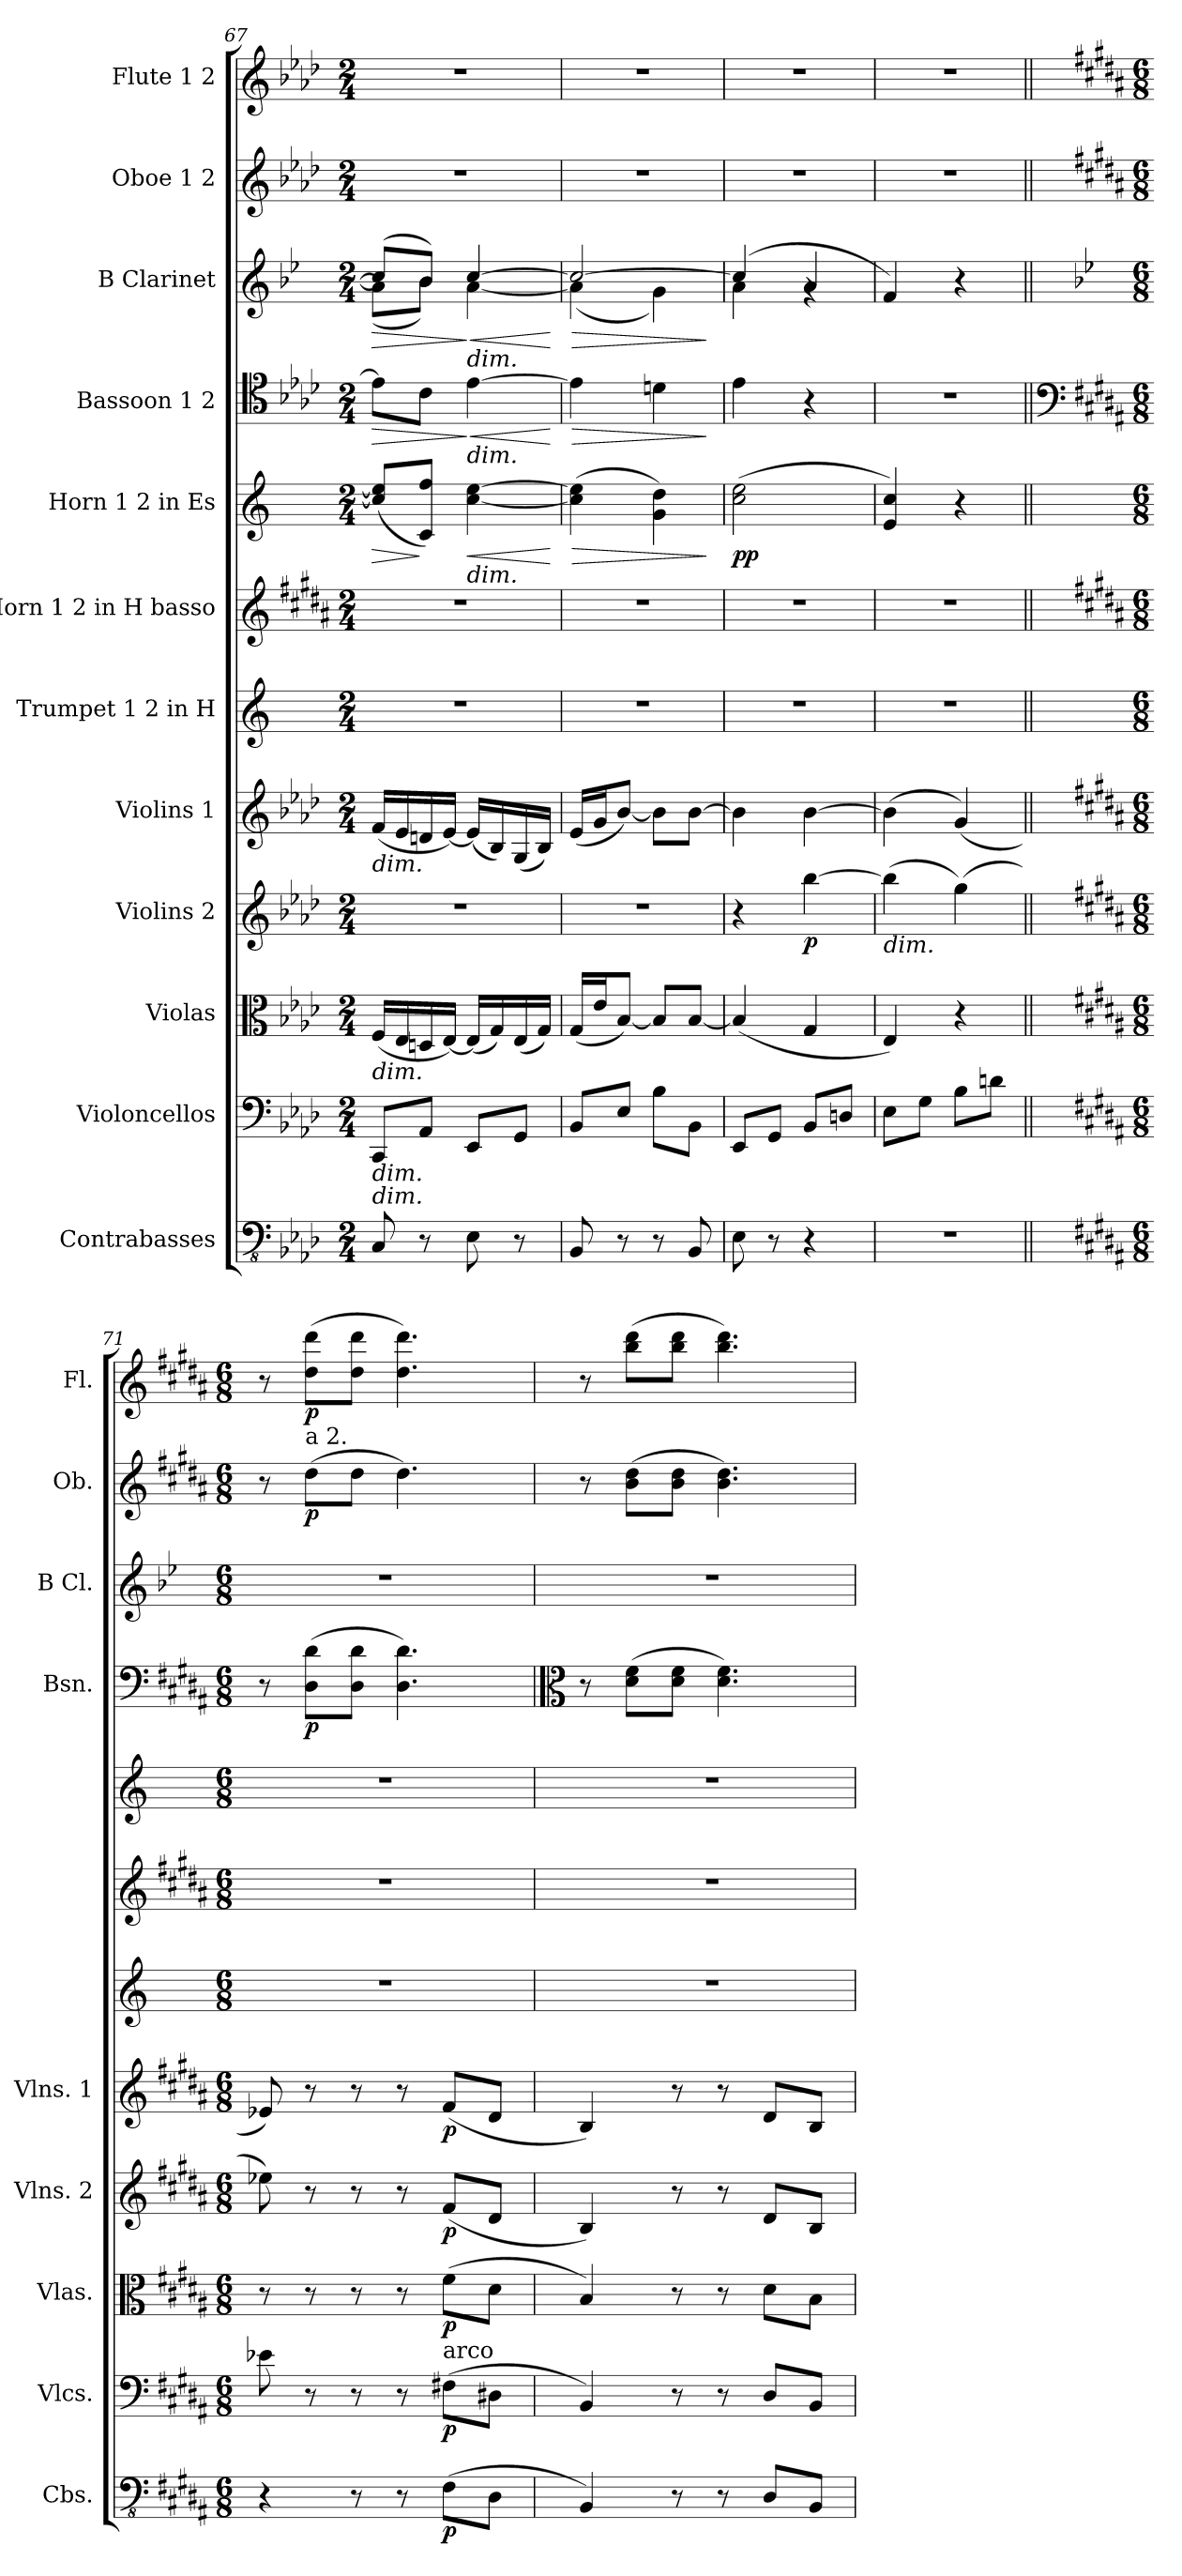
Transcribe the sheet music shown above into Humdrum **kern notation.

**kern	**dynam	**kern	**dynam	**kern	**dynam	**kern	**dynam	**kern	**dynam	**kern	**kern	**kern	**dynam	**kern	**dynam	**kern	**dynam	**kern	**dynam	**kern	**dynam
*part12	*part12	*part11	*part11	*part10	*part10	*part9	*part9	*part8	*part8	*part7	*part6	*part5	*part5	*part4	*part4	*part3	*part3	*part2	*part2	*part1	*part1
*staff12	*staff12	*staff11	*staff11	*staff10	*staff10	*staff9	*staff9	*staff8	*staff8	*staff7	*staff6	*staff5	*staff5	*staff4	*staff4	*staff3	*staff3	*staff2	*staff2	*staff1	*staff1
*I"Contrabasses	*	*I"Violoncellos	*	*I"Violas	*	*I"Violins 2	*	*I"Violins 1	*	*I"Trumpet 1 2 in H	*I"Horn 1  2 in H basso	*I"Horn 1 2 in Es	*	*I"Bassoon 1 2	*	*I"B Clarinet	*	*I"Oboe 1 2	*	*I"Flute 1 2	*
*I'Cbs.	*	*I'Vlcs.	*	*I'Vlas.	*	*I'Vlns. 2	*	*I'Vlns. 1	*	*	*	*	*	*I'Bsn.	*	*I'B Cl.	*	*I'Ob.	*	*I'Fl.	*
!!LO:PB:g=z
*clefFv4	*	*clefF4	*	*clefC3	*	*clefG2	*	*clefG2	*	*clefG2	*clefG2	*clefG2	*	*clefC4	*	*clefG2	*	*clefG2	*	*clefG2	*
*	*	*	*	*	*	*	*	*	*	*ITrd1c1	*ITrd8c13	*ITrd5c9	*	*	*	*ITrd1c2	*	*	*	*	*
*k[b-e-a-d-]	*	*k[b-e-a-d-]	*	*k[b-e-a-d-]	*	*k[b-e-a-d-]	*	*k[b-e-a-d-]	*	*k[f#c#g#d#a#]	*k[f#c#g#d#a#]	*k[b-e-a-]	*	*k[b-e-a-d-]	*	*k[b-e-a-d-]	*	*k[b-e-a-d-]	*	*k[b-e-a-d-]	*
*M2/4	*	*M2/4	*	*M2/4	*	*M2/4	*	*M2/4	*	*M2/4	*M2/4	*M2/4	*	*M2/4	*	*M2/4	*	*M2/4	*	*M2/4	*
=67	=67	=67	=67	=67	=67	=67	=67	=67	=67	=67	=67	=67	=67	=67	=67	=67	=67	=67	=67	=67	=67
!	!	!	!	!	!	!	!	!LO:TX:b:i:t=dim.	!	!	!	!	!	!	!	!	!	!	!	!	!
!	!	!	!	!LO:TX:b:i:t=dim.	!	!	!	!	!	!	!	!	!	!	!	!	!	!	!	!	!
!	!	!LO:TX:b:i:t=dim.	!	!	!	!	!	!	!	!	!	!	!	!	!	!	!	!	!	!	!
!LO:TX:a:i:t=dim.	!	!	!	!	!	!	!	!	!	!	!	!	!	!	!	!	!	!	!	!	!
!	!	!	!	!	!	!	!	!	!	!	!	!	!LO:HP:b	!	!LO:HP:b	!	!LO:HP:b	!	!	!	!
*	*	*	*	*	*	*	*	*	*	*	*	*	*	*	*	*^	*	*	*	*	*
8CC/	.	8CC/L	.	(<16F/LL	.	2r	.	(<16f/LL	.	2r	2r	(<8e-/] 8g/]L	>	8e-\L]	>	(>8b-/L]	(<8g\L]	>	2r	.	2r	.
.	.	.	.	16E-/	.	.	.	16e-/	.	.	.	.	.	.	.	.	.	.	.	.	.	.
8r	.	8AA-/J	.	16Dn/	.	.	.	16dn/	.	.	.	8E-/ 8a-/J)	]	8c\J	.	8a-/J)	8a-\J)	.	.	.	.	.
.	.	.	.	[16E-/JJ)	.	.	.	[16e-/JJ)	.	.	.	.	.	.	.	.	.	.	.	.	.	.
!	!	!	!	!	!	!	!	!	!	!	!	!	!	!	!	!LO:TX:b:i:t=dim.	!	!	!	!	!	!
!	!	!	!	!	!	!	!	!	!	!	!	!	!	!LO:TX:b:i:t=dim.	!	!	!	!	!	!	!	!
!	!	!	!	!	!	!	!	!	!	!	!	!LO:TX:b:i:t=dim.	!	!	!	!	!	!	!	!	!	!
!	!	!	!	!	!	!	!	!	!	!	!	!	!LO:HP:b	!	!LO:HP:n=1:b	!	!	!LO:HP:n=1:b	!	!	!	!
8EE-\	.	8EE-/L	.	(<16E-/LL]	.	.	.	(<16e-/LL]	.	.	.	[4e-\ [4g\	<	[4e-\	] <	[4b-/	[4g\	] <	.	.	.	.
.	.	.	.	16G/)	.	.	.	16B-/)	.	.	.	.	.	.	.	.	.	.	.	.	.	.
8r	.	8GG/J	.	(<16E-/	.	.	.	(<16G/	.	.	.	.	.	.	.	.	.	.	.	.	.	.
.	.	.	.	16G/JJ)	.	.	.	16B-/JJ)	.	.	.	.	.	.	.	.	.	.	.	.	.	.
*	*	*	*	*	*	*	*	*	*	*	*	*	*	*	*	*v	*v	*	*	*	*	*
.	.	.	.	.	.	.	.	.	.	.	.	.	[	.	[	.	[	.	.	.	.
=68	=68	=68	=68	=68	=68	=68	=68	=68	=68	=68	=68	=68	=68	=68	=68	=68	=68	=68	=68	=68	=68
!	!	!	!	!	!	!	!	!	!	!	!	!	!LO:HP:b	!	!LO:HP:b	!	!LO:HP:b	!	!	!	!
*	*	*	*	*	*	*	*	*	*	*	*	*	*	*	*	*^	*	*	*	*	*
8BBB-/	.	8BB-/L	.	(<16G/LL	.	2r	.	(<16e-/LL	.	2r	2r	(>4e-\] 4g\]	>	4e-\]	>	2b-/_	(<4g\]	>	2r	.	2r	.
.	.	.	.	16e-/J	.	.	.	16g/J	.	.	.	.	.	.	.	.	.	.	.	.	.	.
8r	.	8E-/J	.	[8B-/J)	.	.	.	[8b-/J)	.	.	.	.	.	.	.	.	.	.	.	.	.	.
8r	.	8B-\L	.	8B-/L]	.	.	.	8b-\L]	.	.	.	4B-\ 4f\)	.	4dn\	.	.	4f\)	.	.	.	.	.
8BBB-/	.	8BB-\J	.	[8B-/J	.	.	.	[8b-\J	.	.	.	.	.	.	.	.	.	.	.	.	.	.
*	*	*	*	*	*	*	*	*	*	*	*	*	*	*	*	*v	*v	*	*	*	*	*
.	.	.	.	.	.	.	.	.	.	.	.	.	]	.	]	.	]	.	.	.	.
=69	=69	=69	=69	=69	=69	=69	=69	=69	=69	=69	=69	=69	=69	=69	=69	=69	=69	=69	=69	=69	=69
*	*	*	*	*	*	*	*	*	*	*	*	*	*	*	*	*^	*	*	*	*	*
!	!	!	!	!	!	!	!	!	!	!	!	!	!LO:DY:b	!	!	!	!	!	!	!	!	!
8EE-\	.	8EE-/L	.	(<4B-/]	.	4r	.	4b-\]	.	2r	2r	(>2e-\ 2g\	pp	4e-\	.	(>4b-/]	4g\	.	2r	.	2r	.
8r	.	8GG/J	.	.	.	.	.	.	.	.	.	.	.	.	.	.	.	.	.	.	.	.
!	!	!	!	!	!	!	!LO:DY:b	!	!	!	!	!	!	!	!	!	!	!	!	!	!	!
4r	.	8BB-/L	.	4G/	.	[4bb-\	p	[4b-\	.	.	.	.	.	4r	.	4g/	4rg	.	.	.	.	.
.	.	8Dn/J	.	.	.	.	.	.	.	.	.	.	.	.	.	.	.	.	.	.	.	.
*	*	*	*	*	*	*	*	*	*	*	*	*	*	*	*	*v	*v	*	*	*	*	*
=70	=70	=70	=70	=70	=70	=70	=70	=70	=70	=70	=70	=70	=70	=70	=70	=70	=70	=70	=70	=70	=70
!	!	!	!	!	!	!LO:TX:b:i:t=dim.	!	!	!	!	!	!	!	!	!	!	!	!	!	!	!
2r	.	8E-\L	.	4E-/)	.	(>4bb-\]	.	(>4b-\]	.	2r	2r	4G/ 4e-/)	.	2r	.	4e-/)	.	2r	.	2r	.
.	.	8G\J	.	.	.	.	.	.	.	.	.	.	.	.	.	.	.	.	.	.	.
.	.	8B-\L	.	4r	.	(>4gg\)	.	(<4g/)	.	.	.	4r	.	.	.	4r	.	.	.	.	.
.	.	8dn\J	.	.	.	.	.	.	.	.	.	.	.	.	.	.	.	.	.	.	.
!!LO:PB:g=z
=71||	=71||	=71||	=71||	=71||	=71||	=71||	=71||	=71||	=71||	=71||	=71||	=71||	=71||	=71||	=71||	=71||	=71||	=71||	=71||	=71||	=71||
*	*	*	*	*	*	*	*	*	*	*	*	*	*	*clefF4	*	*	*	*	*	*	*
*k[f#c#g#d#a#]	*	*k[f#c#g#d#a#]	*	*k[f#c#g#d#a#]	*	*k[f#c#g#d#a#]	*	*k[f#c#g#d#a#]	*	*	*	*	*	*k[f#c#g#d#a#]	*	*	*	*k[f#c#g#d#a#]	*	*k[f#c#g#d#a#]	*
*M6/8	*	*M6/8	*	*M6/8	*	*M6/8	*	*M6/8	*	*M6/8	*M6/8	*M6/8	*	*M6/8	*	*M6/8	*	*M6/8	*	*M6/8	*
4r	.	8e-X\	.	8r	.	8ee-X\)	.	8e-X/)	.	2.r	2.r	2.r	.	8r	.	2.r	.	8r	.	8r	.
!	!	!	!	!	!	!	!	!	!	!	!	!	!	!	!	!	!	!LO:TX:a:t=a 2.	!	!	!
!	!	!	!	!	!	!	!	!	!	!	!	!	!	!	!LO:DY:b	!	!	!	!LO:DY:b	!	!LO:DY:b
.	.	8r	.	8r	.	8r	.	8r	.	.	.	.	.	(>8D#\ 8d#\L	p	.	.	(>8dd#\L	p	(>8dd#\ 8ddd#\L	p
8r	.	8r	.	8r	.	8r	.	8r	.	.	.	.	.	8D#\ 8d#\J	.	.	.	8dd#\J	.	8dd#\ 8ddd#\J	.
8r	.	8r	.	8r	.	8r	.	8r	.	.	.	.	.	4.D#\ 4.d#\)	.	.	.	4.dd#\)	.	4.dd#\ 4.ddd#\)	.
!	!	!LO:TX:a:t=arco	!	!	!	!	!	!	!	!	!	!	!	!	!	!	!	!	!	!	!
!	!LO:DY:b	!	!LO:DY:b	!	!LO:DY:b	!	!LO:DY:b	!	!LO:DY:b	!	!	!	!	!	!	!	!	!	!	!	!
(>8FF#\L	p	(>8F#X\L	p	(>8f#\L	p	(<8f#/L	p	(<8f#/L	p	.	.	.	.	.	.	.	.	.	.	.	.
8DD#\J	.	8D#X\J	.	8d#\J	.	8d#/J	.	8d#/J	.	.	.	.	.	.	.	.	.	.	.	.	.
=72	=72	=72	=72	=72	=72	=72	=72	=72	=72	=72	=72	=72	=72	=72	=72	=72	=72	=72	=72	=72	=72
*	*	*	*	*	*	*	*	*	*	*	*	*	*	*clefC3	*	*	*	*	*	*	*
4BBB/)	.	4BB/)	.	4B/)	.	4B/)	.	4B/)	.	2.r	2.r	2.r	.	8r	.	2.r	.	8r	.	8r	.
.	.	.	.	.	.	.	.	.	.	.	.	.	.	(>8d#\ 8f#\L	.	.	.	(>8b\ 8dd#\L	.	(>8bb\ 8ddd#\L	.
8r	.	8r	.	8r	.	8r	.	8r	.	.	.	.	.	8d#\ 8f#\J	.	.	.	8b\ 8dd#\J	.	8bb\ 8ddd#\J	.
8r	.	8r	.	8r	.	8r	.	8r	.	.	.	.	.	4.d#\ 4.f#\)	.	.	.	4.b\ 4.dd#\)	.	4.bb\ 4.ddd#\)	.
8DD#/L	.	8D#/L	.	8d#\L	.	8d#/L	.	8d#/L	.	.	.	.	.	.	.	.	.	.	.	.	.
8BBB/J	.	8BB/J	.	8B\J	.	8B/J	.	8B/J	.	.	.	.	.	.	.	.	.	.	.	.	.
=	=	=	=	=	=	=	=	=	=	=	=	=	=	=	=	=	=	=	=	=	=
*-	*-	*-	*-	*-	*-	*-	*-	*-	*-	*-	*-	*-	*-	*-	*-	*-	*-	*-	*-	*-	*-
